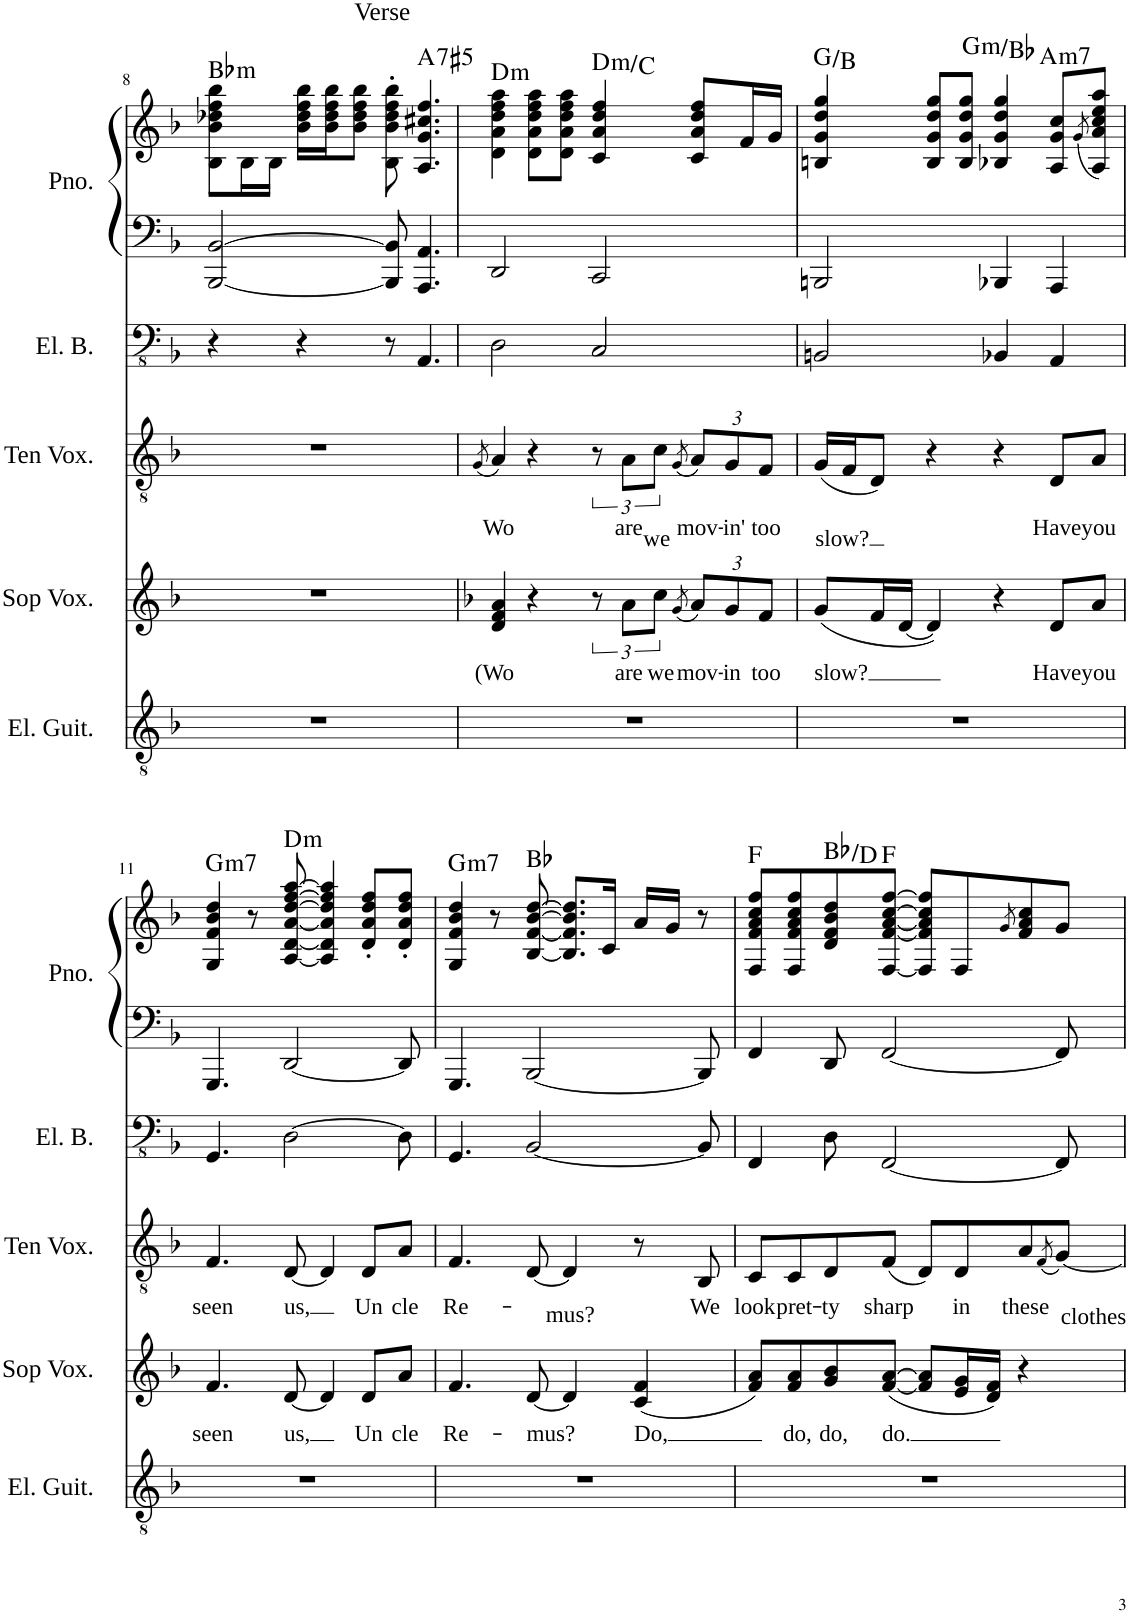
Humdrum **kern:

**kern	**kern	**text	**kern	**text	**kern	**kern	**kern	**harte
*part5	*part4	*part4	*part3	*part3	*part2	*part1	*part1	*part1
*staff6	*staff5	*staff5	*staff4	*staff4	*staff3	*staff2	*staff1	*
*I"Electric Guitar	*I"Soprano	*	*I"Tenor	*	*I"Electric Bass	*I"Piano	*	*
*I'El. Guit.	*	*	*	*	*I'El. B.	*I'Pno.	*	*
!!LO:PB:g=z
*clefGv2	*clefG2	*	*clefGv2	*	*clefFv4	*clefF4	*clefG2	*
*k[b-]	*k[b-]	*	*k[b-]	*	*k[b-]	*k[b-]	*k[b-]	*
*M4/4	*M4/4	*	*M4/4	*	*M4/4	*M4/4	*M4/4	*
=8	=8	=8	=8	=8	=8	=8	=8	=8
!	!	!	!	!	!	!	!	!LO:H:kt=m
1r	1r	.	1r	.	4r	[2BBB-/ [2BB-/	8B-\ 8b-\ 8dd-X\ 8ff\ 8bb-\L	Bb:min
.	.	.	.	.	.	.	16B-\L	.
.	.	.	.	.	.	.	16B-\JJ	.
.	.	.	.	.	4r	.	16b-\ 16dd-\ 16ff\ 16bb-\LL	.
.	.	.	.	.	.	.	16b-\ 16dd-\ 16ff\ 16bb-\J	.
.	.	.	.	.	.	.	8b-\ 8dd-\ 8ff\ 8bb-\J	.
.	.	.	.	.	8r	8BBB-/] 8BB-/]	8B-\' 8b-\' 8dd-\' 8ff\' 8bb-\'	.
!	!	!	!	!	!	!	!	!LO:H:kt=7
.	.	.	.	.	4.AAA/	4.AAA/ 4.AA/	4.A/ 4.g/ 4.cc#X/ 4.ff/	A:aug(b7)
=9	=9	=9	=9	=9	=9	=9	=9	=9
*	*k[b-]	*	*	*	*	*	*	*
.	.	.	(8qG/	.	.	.	.	.
!	!	!	!	!	!	!	!LO:TX:a:t=Verse	!
!	!	!LO:LY:b	!	!LO:LY:b	!	!	!	!LO:H:kt=m
1r	4d/ 4f/ 4a/	(Wo	4A/)	Wo	2DD\	2DD/	4d\ 4a\ 4dd\ 4ff\ 4aa\	D:min
.	4r	.	4r	.	.	.	8d\ 8a\ 8dd\ 8ff\ 8aa\L	.
.	.	.	.	.	.	.	8d\ 8a\ 8dd\ 8ff\ 8aa\J	.
!	!	!	!	!	!	!	!	!LO:H:kt=m
.	12r	.	12r	.	2CC/	2CC/	4c/ 4a/ 4dd/ 4ff/	D:min/b7
!	!	!LO:LY:b	!	!LO:LY:b	!	!	!	!
.	12a\L	are	12A\L	are	.	.	.	.
!	!	!LO:LY:b	!	!LO:LY:b	!	!	!	!
.	12cc\J	we	12c\J	we	.	.	.	.
.	(8qg/	.	(8qG/	.	.	.	.	.
*	*Xbrackettup	*	*	*	*	*	*	*
!	!	!LO:LY:b	!	!	!	!	!	!
*	*	*	*Xbrackettup	*	*	*	*	*
!	!	!	!	!LO:LY:b	!	!	!	!
.	12a/L)	mov-	12A/L)	mov-	.	.	8c/ 8a/ 8dd/ 8ff/L	.
!	!	!LO:LY:b	!	!LO:LY:b	!	!	!	!
.	12g/	-in	12G/	-in'	.	.	.	.
.	.	.	.	.	.	.	16f/L	.
!	!	!LO:LY:b	!	!LO:LY:b	!	!	!	!
.	12f/J	too	12F/J	too	.	.	.	.
.	.	.	.	.	.	.	16g/JJ	.
=10	=10	=10	=10	=10	=10	=10	=10	=10
!	!	!LO:LY:b	!	!LO:LY:b	!	!	!	!
1r	(8g/L	slow?	(16G/LL	slow?	2BBBn/	2BBBn/	4Bn/ 4g/ 4dd/ 4gg/	G:maj/3
.	.	.	16F/J	.	.	.	.	.
.	16f/L	.	8D/J)	.	.	.	.	.
.	[16d/JJ	.	.	.	.	.	.	.
.	4d/])	.	4r	.	.	.	8B/ 8g/ 8dd/ 8gg/L	.
.	.	.	.	.	.	.	8B/ 8g/ 8dd/ 8gg/J	.
!	!	!	!	!	!	!	!	!LO:H:kt=m
.	4r	.	4r	.	4BBB-X/	4BBB-X/	4B-X/ 4g/ 4dd/ 4gg/	G:min/b3
!	!	!LO:LY:b	!	!LO:LY:b	!	!	!	!LO:H:kt=m7
.	8d/L	Have	8D/L	Have	4AAA/	4AAA/	8A/ 8g/ 8cc/L	A:min7
.	.	.	.	.	.	.	(8qg/	.
!	!	!LO:LY:b	!	!LO:LY:b	!	!	!	!
.	8a/J	you	8A/J	you	.	.	8A/ 8a/ 8cc/ 8ee/ 8aa/J)	.
!!LO:LB:g=z
=11	=11	=11	=11	=11	=11	=11	=11	=11
!	!	!LO:LY:b	!	!LO:LY:b	!	!	!	!LO:H:kt=m7
1r	4.f/	seen	4.F/	seen	4.GGG/	4.GGG/	4G/ 4f/ 4b-/ 4dd/	G:min7
.	.	.	.	.	.	.	8r	.
!	!	!LO:LY:b	!	!LO:LY:b	!	!	!	!LO:H:kt=m
.	[8d/	us,	[8D/	us,	[2DD\	[2DD/	[8A/ [8d/ [8a/ [8dd/ [8ff/ [8aa/	D:min
.	4d/]	.	4D/]	.	.	.	4A/] 4d/] 4a/] 4dd/] 4ff/] 4aa/]	.
!	!	!LO:LY:b	!	!LO:LY:b	!	!	!	!
.	8d/L	Un	8D/L	Un	.	.	8d/' 8a/' 8dd/' 8ff/'L	.
!	!	!LO:LY:b	!	!LO:LY:b	!	!	!	!
.	8a/J	-cle	8A/J	-cle	8DD\]	8DD/]	8d/' 8a/' 8dd/' 8ff/'J	.
=12	=12	=12	=12	=12	=12	=12	=12	=12
!	!	!LO:LY:b	!	!LO:LY:b	!	!	!	!LO:H:kt=m7
1r	4.f/	Re-	4.F/	Re-	4.GGG/	4.GGG/	4G/ 4f/ 4b-/ 4dd/	G:min7
.	.	.	.	.	.	.	8r	.
!	!	!LO:LY:b	!	!LO:LY:b	!	!	!	!
.	[8d/	-mus?	[8D/	-mus?	[2BBB-/	[2BBB-/	[8B-/ [8f/ [8b-/ [8dd/	Bb:maj
.	4d/]	.	4D/]	.	.	.	8.B-/] 8.f/] 8.b-/] 8.dd/]L	.
.	.	.	.	.	.	.	16c/Jk	.
!	!	!LO:LY:b	!	!	!	!	!	!
.	(4c/ 4f/	Do,	8r	.	.	.	16a/LL	.
.	.	.	.	.	.	.	16g/JJ	.
!	!	!	!	!LO:LY:b	!	!	!	!
.	.	.	8BB-/	We	8BBB-/]	8BBB-/]	8r	.
=13	=13	=13	=13	=13	=13	=13	=13	=13
!	!	!	!	!LO:LY:b	!	!	!	!
1r	8f/ 8a/L)	.	8C/L	look	4FFF/	4FF/	8F/ 8f/ 8a/ 8cc/ 8ff/L	F:maj
!	!	!LO:LY:b	!	!LO:LY:b	!	!	!	!
.	8f/ 8a/	do,	8C/	pret-	.	.	8F/ 8f/ 8a/ 8cc/ 8ff/	.
!	!	!LO:LY:b	!	!LO:LY:b	!	!	!	!
.	8g/ 8b-/	do,	8D/	-ty	8DD\	8DD/	8d/ 8f/ 8b-/ 8dd/	Bb:maj/3
!	!	!LO:LY:b	!	!LO:LY:b	!	!	!	!
.	([8f/ [8a/J	do.	(8F/J	sharp	[2FFF/	[2FF/	[8F/ [8f/ [8a/ [8cc/ [8ff/J	F:maj
.	8f/] 8a/]L	.	8D/L)	.	.	.	8F/] 8f/] 8a/] 8cc/] 8ff/]L	.
!	!	!	!	!LO:LY:b	!	!	!	!
.	16e/ 16g/L	.	8D/	in	.	.	8F/	.
.	16d/ 16f/JJ)	.	.	.	.	.	.	.
.	.	.	.	.	.	.	8qg/	.
!	!	!	!	!LO:LY:b	!	!	!	!
.	4r	.	8A/	these	.	.	8f/ 8a/ 8cc/	.
.	.	.	(8qF/	.	.	.	.	.
!	!	!	!	!LO:LY:b	!	!	!	!
.	.	.	[8G/J)	clothes	8FFF/]	8FF/]	8g/J	.
=	=	=	=	=	=	=	=	=
*-	*-	*-	*-	*-	*-	*-	*-	*-
